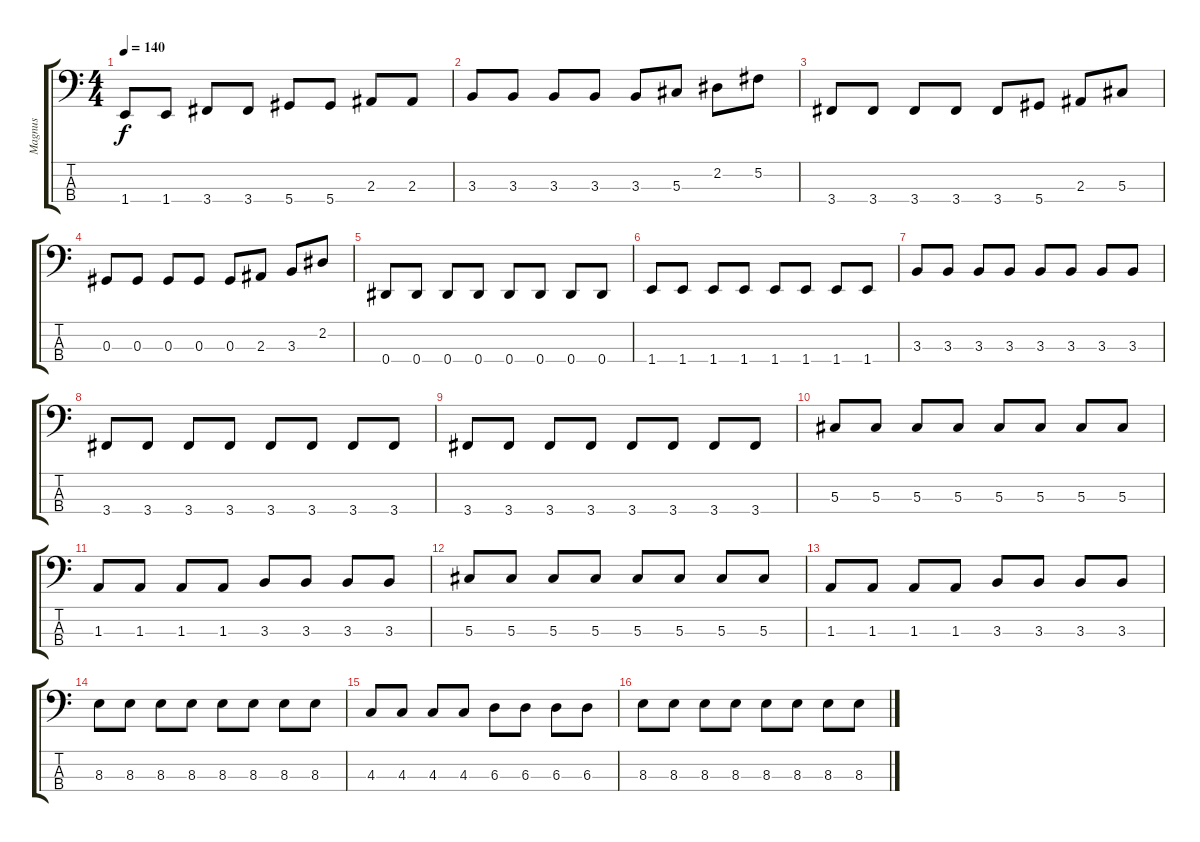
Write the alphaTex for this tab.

\track ("Magnus" "Magnus") {instrument electricbassfinger}
\staff {score tabs}
\tuning (Gb2 Db2 Ab1 Eb1) {hide}
\ts (4 4)
\tempo 140
\clef f4
\ks c
1.4.8{dy f} 1.4.8 3.4.8 3.4.8 5.4.8 5.4.8 2.3.8 2.3.8 |
3.3.8 3.3.8 3.3.8 3.3.8 3.3.8 5.3.8 2.2.8 5.2.8 |
3.4.8 3.4.8 3.4.8 3.4.8 3.4.8 5.4.8 2.3.8 5.3.8 |
0.3.8 0.3.8 0.3.8 0.3.8 0.3.8 2.3.8 3.3.8 2.2.8 |
0.4.8 0.4.8 0.4.8 0.4.8 0.4.8 0.4.8 0.4.8 0.4.8 |
1.4.8 1.4.8 1.4.8 1.4.8 1.4.8 1.4.8 1.4.8 1.4.8 |
3.3.8 3.3.8 3.3.8 3.3.8 3.3.8 3.3.8 3.3.8 3.3.8 |
3.4.8 3.4.8 3.4.8 3.4.8 3.4.8 3.4.8 3.4.8 3.4.8 |
3.4.8 3.4.8 3.4.8 3.4.8 3.4.8 3.4.8 3.4.8 3.4.8 |
5.3.8 5.3.8 5.3.8 5.3.8 5.3.8 5.3.8 5.3.8 5.3.8 |
1.3.8 1.3.8 1.3.8 1.3.8 3.3.8 3.3.8 3.3.8 3.3.8 |
5.3.8 5.3.8 5.3.8 5.3.8 5.3.8 5.3.8 5.3.8 5.3.8 |
1.3.8 1.3.8 1.3.8 1.3.8 3.3.8 3.3.8 3.3.8 3.3.8 |
8.3.8 8.3.8 8.3.8 8.3.8 8.3.8 8.3.8 8.3.8 8.3.8 |
4.3.8 4.3.8 4.3.8 4.3.8 6.3.8 6.3.8 6.3.8 6.3.8 |
8.3.8 8.3.8 8.3.8 8.3.8 8.3.8 8.3.8 8.3.8 8.3.8
